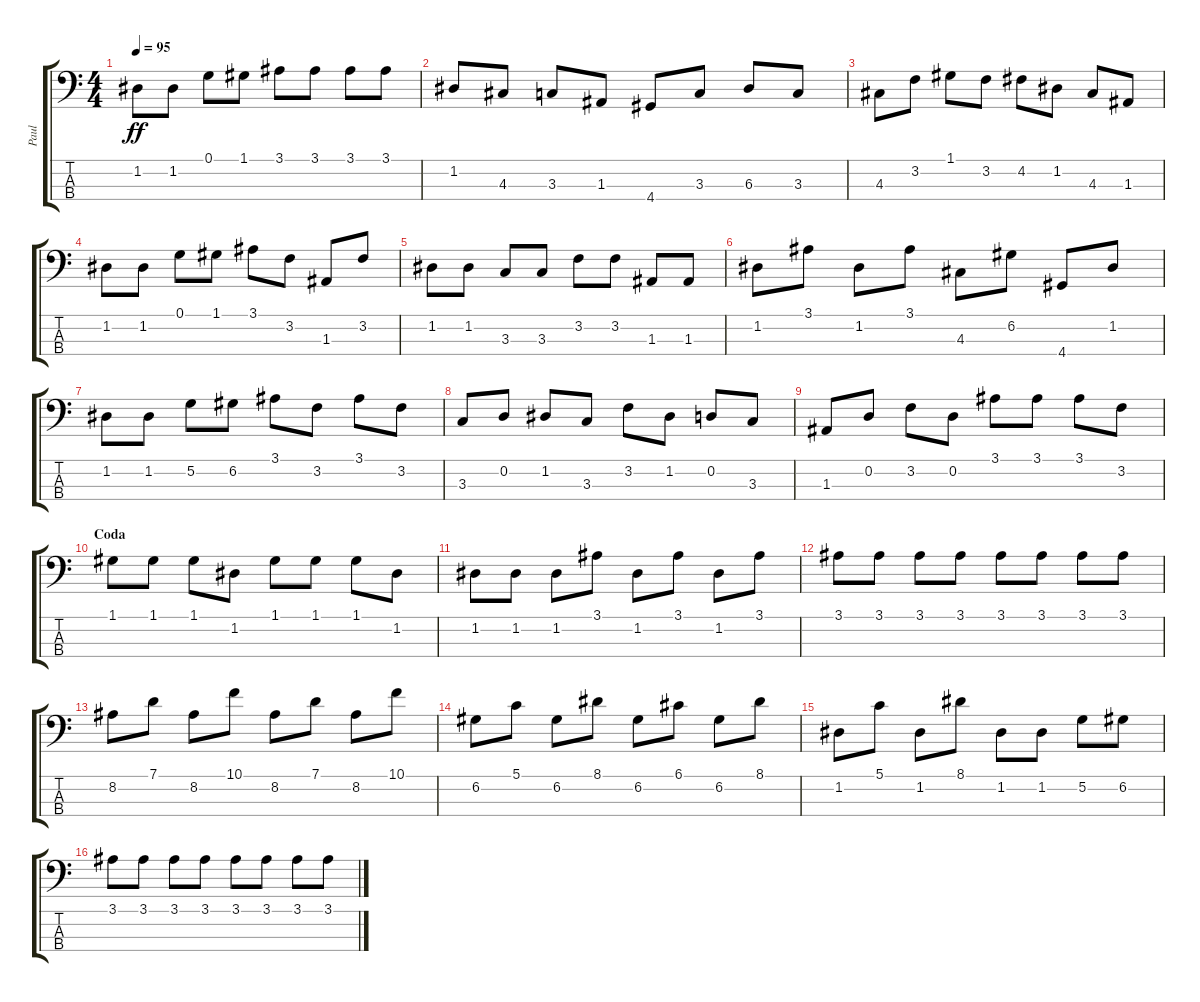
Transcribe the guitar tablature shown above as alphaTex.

\track ("Paul" "Paul") {instrument acousticbass}
\staff {score tabs}
\tuning (G2 D2 A1 E1) {hide}
\ts (4 4)
\tempo 95
\clef f4
\ks c
1.2.8{dy ff} 1.2.8 0.1.8 1.1.8 3.1.8 3.1.8 3.1.8 3.1.8 |
1.2.8 4.3.8 3.3.8 1.3.8 4.4.8 3.3.8 6.3.8 3.3.8 |
4.3.8 3.2.8 1.1.8 3.2.8 4.2.8 1.2.8 4.3.8 1.3.8 |
1.2.8 1.2.8 0.1.8 1.1.8 3.1.8 3.2.8 1.3.8 3.2.8 |
1.2.8 1.2.8 3.3.8 3.3.8 3.2.8 3.2.8 1.3.8 1.3.8 |
1.2.8 3.1.8 1.2.8 3.1.8 4.3.8 6.2.8 4.4.8 1.2.8 |
1.2.8 1.2.8 5.2.8 6.2.8 3.1.8 3.2.8 3.1.8 3.2.8 |
3.3.8 0.2.8 1.2.8 3.3.8 3.2.8 1.2.8 0.2.8 3.3.8 |
1.3.8 0.2.8 3.2.8 0.2.8 3.1.8 3.1.8 3.1.8 3.2.8 |
\section ("" "Coda")
1.1.8 1.1.8 1.1.8 1.2.8 1.1.8 1.1.8 1.1.8 1.2.8 |
1.2.8 1.2.8 1.2.8 3.1.8 1.2.8 3.1.8 1.2.8 3.1.8 |
3.1.8 3.1.8 3.1.8 3.1.8 3.1.8 3.1.8 3.1.8 3.1.8 |
8.2.8 7.1.8 8.2.8 10.1.8 8.2.8 7.1.8 8.2.8 10.1.8 |
6.2.8 5.1.8 6.2.8 8.1.8 6.2.8 6.1.8 6.2.8 8.1.8 |
1.2.8 5.1.8 1.2.8 8.1.8 1.2.8 1.2.8 5.2.8 6.2.8 |
3.1.8 3.1.8 3.1.8 3.1.8 3.1.8 3.1.8 3.1.8 3.1.8
